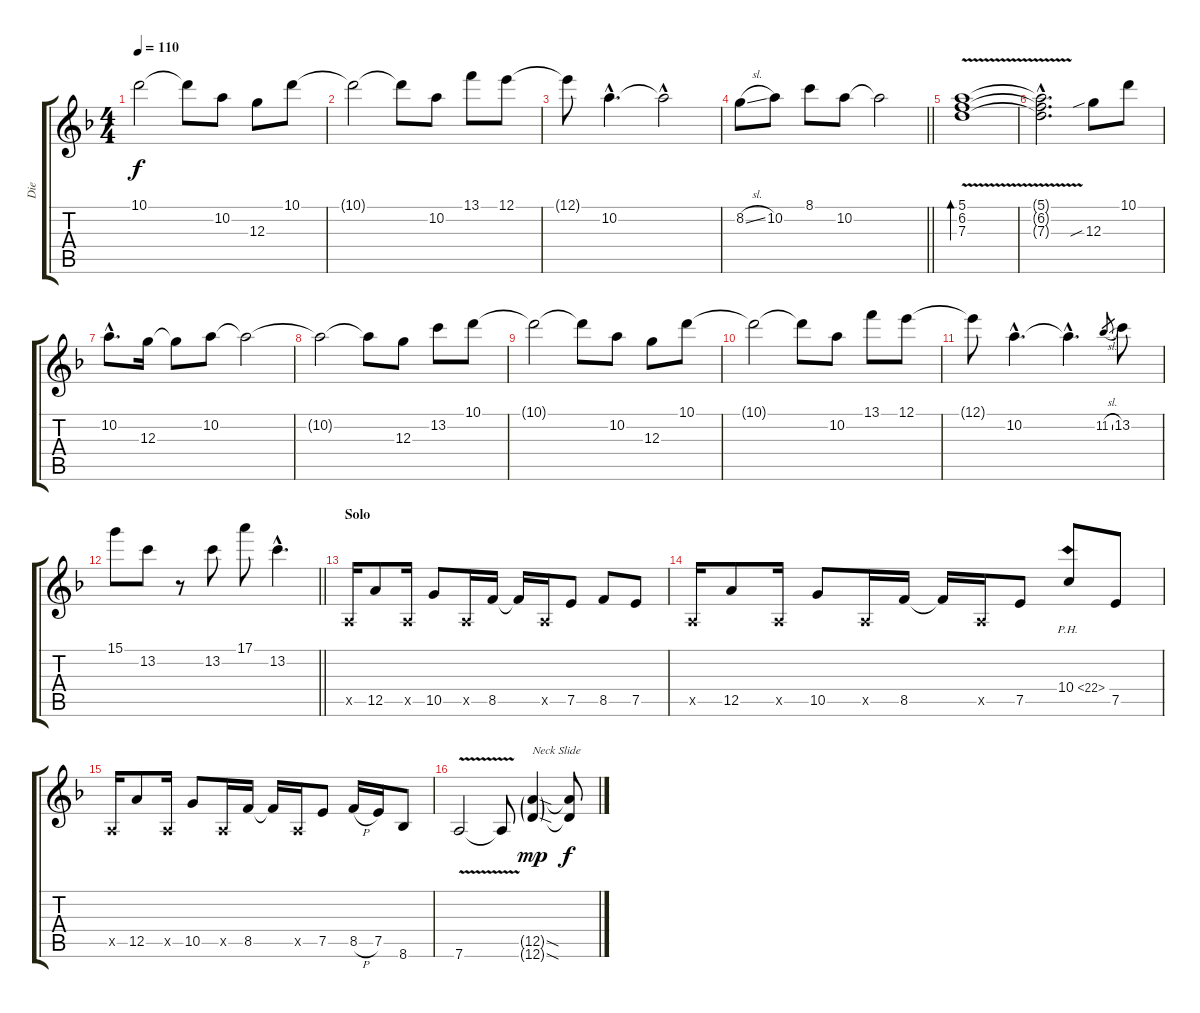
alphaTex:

\track ("Die" "Die") {instrument distortionguitar}
\staff {score tabs}
\tuning (E4 B3 G3 D3 A2 D2) {hide}
\ts (4 4)
\tempo 110
\clef g2
\ks f
10.1{t}.2{dy f} 10.1{t}.8 10.2.8 12.3.8 10.1.8 |
10.1{t}.2 10.1{t}.8 10.2.8 13.1.8 12.1.8 |
12.1{t}.8 10.2{hac}.4{d} 10.2{hac t}.2 |
\barLineRight lightlight
8.2{sl}.8 10.2.8 8.1.8 10.2.8 10.2{t}.2 |
(5.1 6.2{v} 7.3).1{bd 240} |
(5.1{hac t} 6.2{hac t} 7.3{hac t}).2{d} 12.3{sib}.8 10.1.8 |
10.2{hac}.8{d} 12.3.16 12.3{t}.8 10.2.8 10.2{t}.2 |
10.2{t}.2 10.2{t}.8 12.3.8 13.2.8 10.1.8 |
10.1{t}.2 10.1{t}.8 10.2.8 12.3.8 10.1.8 |
10.1{t}.2 10.1{t}.8 10.2.8 13.1.8 12.1.8 |
12.1{t}.8 10.2{hac}.4{d} 10.2{hac t}.4{d} 11.2{sl}.8{gr} 13.2.8 |
\barLineRight lightlight
15.1.8 13.2.8 r.8 13.2.8 17.1.8 13.2{hac}.4{d} |
\section ("" "Solo")
0.5{x}.16{volume 16 balance 8 instrument distortionguitar} 12.5.8 0.5{x}.16 10.5.8 0.5{x}.16 8.5.16 8.5{t}.16 0.5{x}.16 7.5.8 8.5.8 7.5.8 |
0.5{x}.16 12.5.8 0.5{x}.16 10.5.8 0.5{x}.16 8.5.16 8.5{t}.16 0.5{x}.16 7.5.8 10.4{ph 12}.8 7.5.8 |
0.5{x}.16 12.5.8 0.5{x}.16 10.5.8 0.5{x}.16 8.5.16 8.5{t}.16 0.5{x}.16 7.5.8 8.5{h}.16 7.5.16 8.6.8 |
7.6{v}.2 7.6{t}.8 (12.5{sod g} 12.6{sod g}).4{txt "Neck Slide" dy mp} (12.5{t} 12.6{t}).8{dy f}
